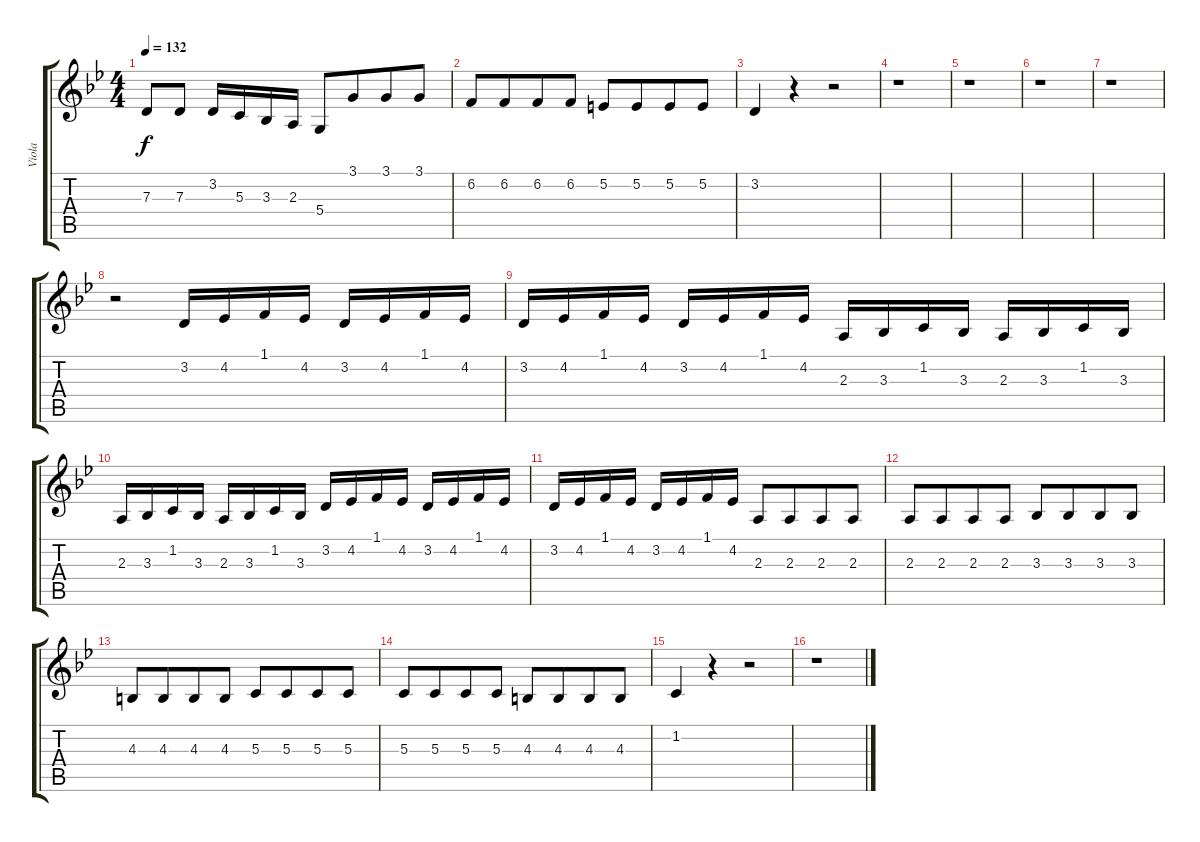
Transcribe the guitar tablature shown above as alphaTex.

\track ("Viola" "Viola") {instrument stringensemble1}
\staff {score tabs}
\tuning (E4 B3 G3 D3 A2 E2) {hide}
\ts (4 4)
\tempo 132
\clef g2
\ks gminor
7.3.8{dy f} 7.3.8 3.2.16{beam Up} 5.3.16{beam Up} 3.3.16{beam Up} 2.3.16{beam Up} 5.4.8 3.1.8{beam merge} 3.1.8 3.1.8 |
6.2.8{beam merge} 6.2.8{beam merge} 6.2.8{beam merge} 6.2.8 5.2.8{beam merge} 5.2.8{beam merge} 5.2.8 5.2.8 |
3.2.4 r.4 r.2 |
r.1 |
r.1 |
r.1 |
r.1 |
r.2 3.2.16 4.2.16 1.1.16 4.2.16 3.2.16 4.2.16 1.1.16 4.2.16 |
3.2.16 4.2.16 1.1.16 4.2.16 3.2.16 4.2.16 1.1.16 4.2.16 2.3.16{beam Up} 3.3.16{beam Up} 1.2.16{beam Up} 3.3.16{beam Up} 2.3.16{beam Up} 3.3.16{beam Up} 1.2.16{beam Up} 3.3.16{beam Up} |
2.3.16{beam Up} 3.3.16{beam Up} 1.2.16{beam Up} 3.3.16{beam Up} 2.3.16{beam Up} 3.3.16{beam Up} 1.2.16{beam Up} 3.3.16{beam Up} 3.2.16 4.2.16 1.1.16 4.2.16 3.2.16 4.2.16 1.1.16 4.2.16 |
3.2.16 4.2.16 1.1.16 4.2.16 3.2.16 4.2.16 1.1.16 4.2.16 2.3.8 2.3.8{beam merge} 2.3.8 2.3.8 |
2.3.8 2.3.8{beam merge} 2.3.8 2.3.8 3.3.8{beam Up} 3.3.8{beam Up beam merge} 3.3.8{beam Up} 3.3.8{beam Up} |
4.3.8{beam Up} 4.3.8{beam Up beam merge} 4.3.8{beam Up} 4.3.8{beam Up} 5.3.8{beam Up} 5.3.8{beam Up beam merge} 5.3.8{beam Up} 5.3.8{beam Up} |
5.3.8{beam Up} 5.3.8{beam Up beam merge} 5.3.8{beam Up} 5.3.8{beam Up} 4.3.8{beam Up} 4.3.8{beam Up beam merge} 4.3.8{beam Up} 4.3.8{beam Up} |
1.2.4 r.4 r.2 |
r.1
